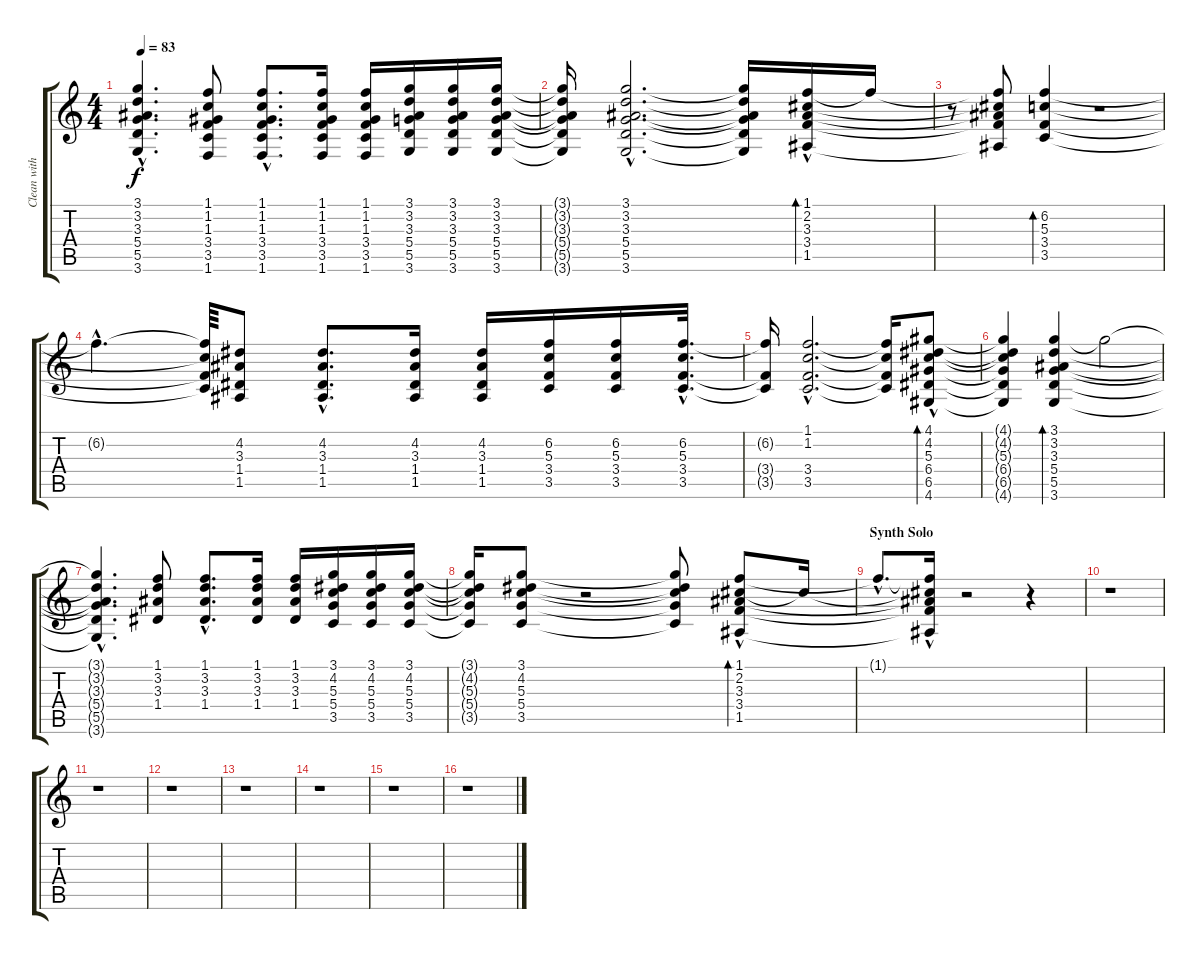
\track ("Clean with Delay" "Clean with") {instrument electricguitarmuted}
\staff {score tabs}
\tuning (E4 B3 G3 D3 A2 E2) {hide}
\ts (4 4)
\tempo 83
\clef g2
\ks c
(3.1{hac t} 3.2{hac t} 3.3{hac t} 5.4{hac t} 5.5{hac t} 3.6{hac t}).4{d dy f} (1.1 1.2 1.3 3.4 3.5 1.6).8 (1.1{hac} 1.2{hac} 1.3{hac} 3.4{hac} 3.5{hac} 1.6{hac}).8{d} (1.1 1.2 1.3 3.4 3.5 1.6).16 (1.1 1.2 1.3 3.4 3.5 1.6).16 (3.1 3.2 3.3 5.4 5.5 3.6).16 (3.1 3.2 3.3 5.4 5.5 3.6).16 (3.1 3.2 3.3 5.4 5.5 3.6).16 |
(3.1{t} 3.2{t} 3.3{t} 5.4{t} 5.5{t} 3.6{t}).16 (3.1{hac} 3.2{hac} 3.3{hac} 5.4{hac} 5.5{hac} 3.6{hac}).2{d} (3.1{t} 3.2{t} 3.3{t} 5.4{t} 5.5{t} 3.6{t}).16 (1.1 2.2 3.3 3.4 1.5{hac}).16{bd 120} 1.1{t}.16 |
r.8 (1.1{t} 2.2{t} 3.3{t} 3.4{t} 1.5{t}).8 (6.2 5.3 3.4 3.5).4{bd 60} r.2 |
6.2{hac t}.4{d} (6.2{t} 5.3{t} 3.4{t} 3.5{t}).64 (4.2 3.3 1.4 1.5).8 (4.2{hac} 3.3{hac} 1.4{hac} 1.5{hac}).8{d} (4.2 3.3 1.4 1.5).16 (4.2 3.3 1.4 1.5).16 (6.2 5.3 3.4 3.5).16 (6.2 5.3 3.4 3.5).16 (6.2{hac} 5.3{hac} 3.4{hac} 3.5{hac}).32{d} |
(6.2{t} 3.4{t} 3.5{t}).16 (1.1{hac} 1.2{hac} 3.4{hac} 3.5{hac}).2{d} (1.1{t} 1.2{t} 3.4{t} 3.5{t}).16 (4.1 4.2 5.3 6.4 6.5 4.6{hac}).8{bd 120} |
(4.1{t} 4.2{t} 5.3{t} 6.4{t} 6.5{t} 4.6{t}).4 (3.1 3.2 3.3 5.4 5.5 3.6).4{bd 120} 3.1{t}.2 |
(3.1{hac t} 3.2{hac t} 3.3{hac t} 5.4{hac t} 5.5{hac t} 3.6{hac t}).4{d} (1.1 3.2 3.3 1.4).8 (1.1{hac} 3.2{hac} 3.3{hac} 1.4{hac}).8{d} (1.1 3.2 3.3 1.4).16 (1.1 3.2 3.3 1.4).16 (3.1 4.2 5.3 5.4 3.5).16 (3.1 4.2 5.3 5.4 3.5).16 (3.1 4.2 5.3 5.4 3.5).16 |
(3.1{t} 4.2{t} 5.3{t} 5.4{t} 3.5{t}).16 (3.1 4.2 5.3 5.4 3.5).8 r.2 (3.1{t} 4.2{t} 5.3{t} 5.4{t} 3.5{t}).8 (1.1 2.2 3.3 3.4 1.5{hac}).8{bd 120} 2.2{t}.16 |
\section ("" "Synth Solo")
1.1{hac t}.8{d} (1.1{hac t} 2.2{t} 3.3{t} 3.4{t} 1.5{t}).16 r.2 r.4 |
r.1 |
r.1 |
r.1 |
r.1 |
r.1 |
r.1 |
r.1
